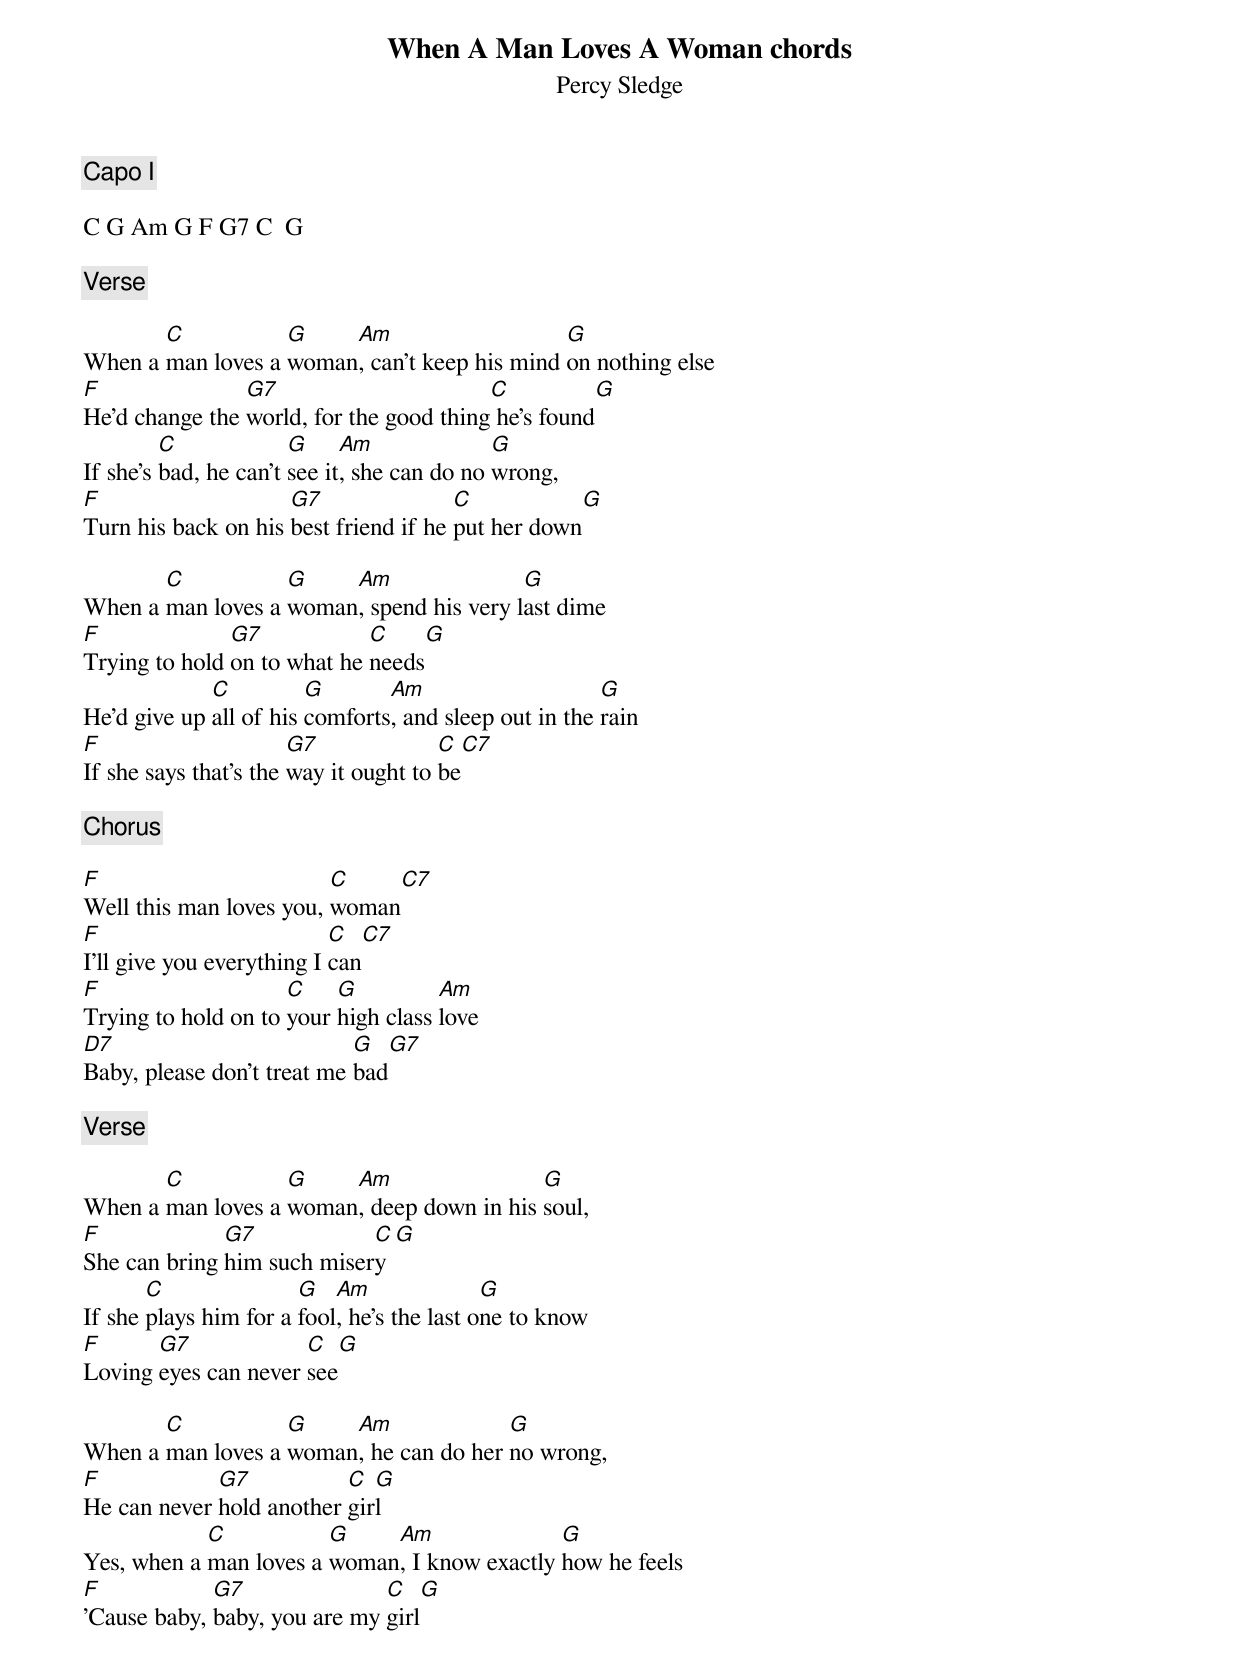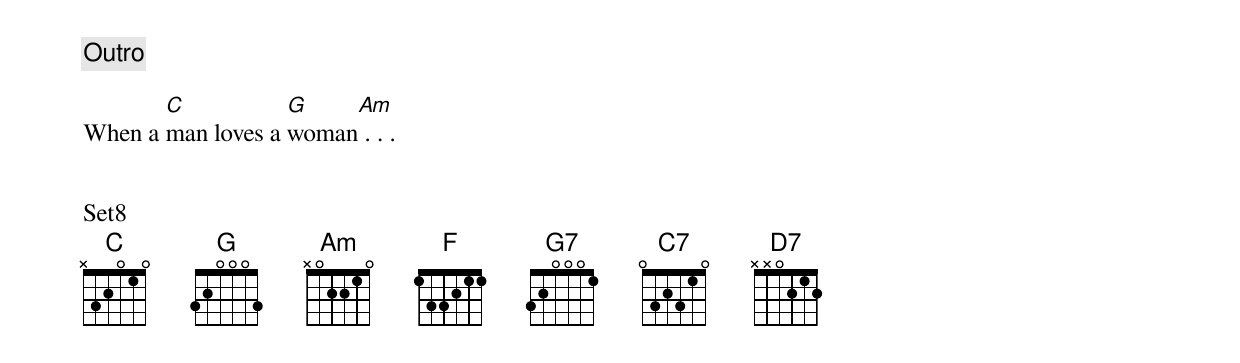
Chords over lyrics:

When A Man Loves A Woman chords
Percy Sledge

Capo I

C G Am G F G7 C  G

[Verse]

       C           G    Am                    G
When a man loves a woman, can't keep his mind on nothing else
F               G7                       C           G
He'd change the world, for the good thing he's found
         C             G     Am              G
If she's bad, he can't see it, she can do no wrong,
F                    G7                C            G
Turn his back on his best friend if he put her down

       C           G    Am                G
When a man loves a woman, spend his very last dime
F              G7            C    G
Trying to hold on to what he needs
             C          G       Am                     G
He'd give up all of his comforts, and sleep out in the rain
F                      G7              C  C7
If she says that's the way it ought to be

[Chorus]

F                        C    C7
Well this man loves you, woman
F                          C  C7
I'll give you everything I can
F                    C    G          Am
Trying to hold on to your high class love
D7                          G  G7
Baby, please don't treat me bad

[Verse]

       C           G    Am                 G
When a man loves a woman, deep down in his soul,
F             G7            C     G
She can bring him such misery
       C               G   Am               G
If she plays him for a fool, he's the last one to know
F      G7             C  G
Loving eyes can never see

       C           G    Am              G
When a man loves a woman, he can do her no wrong,
F            G7           C  G
He can never hold another girl
            C           G    Am               G
Yes, when a man loves a woman, I know exactly how he feels
F            G7               C   G
'Cause baby, baby, you are my girl

[Outro]

       C           G    Am
When a man loves a woman . . .


Set8
